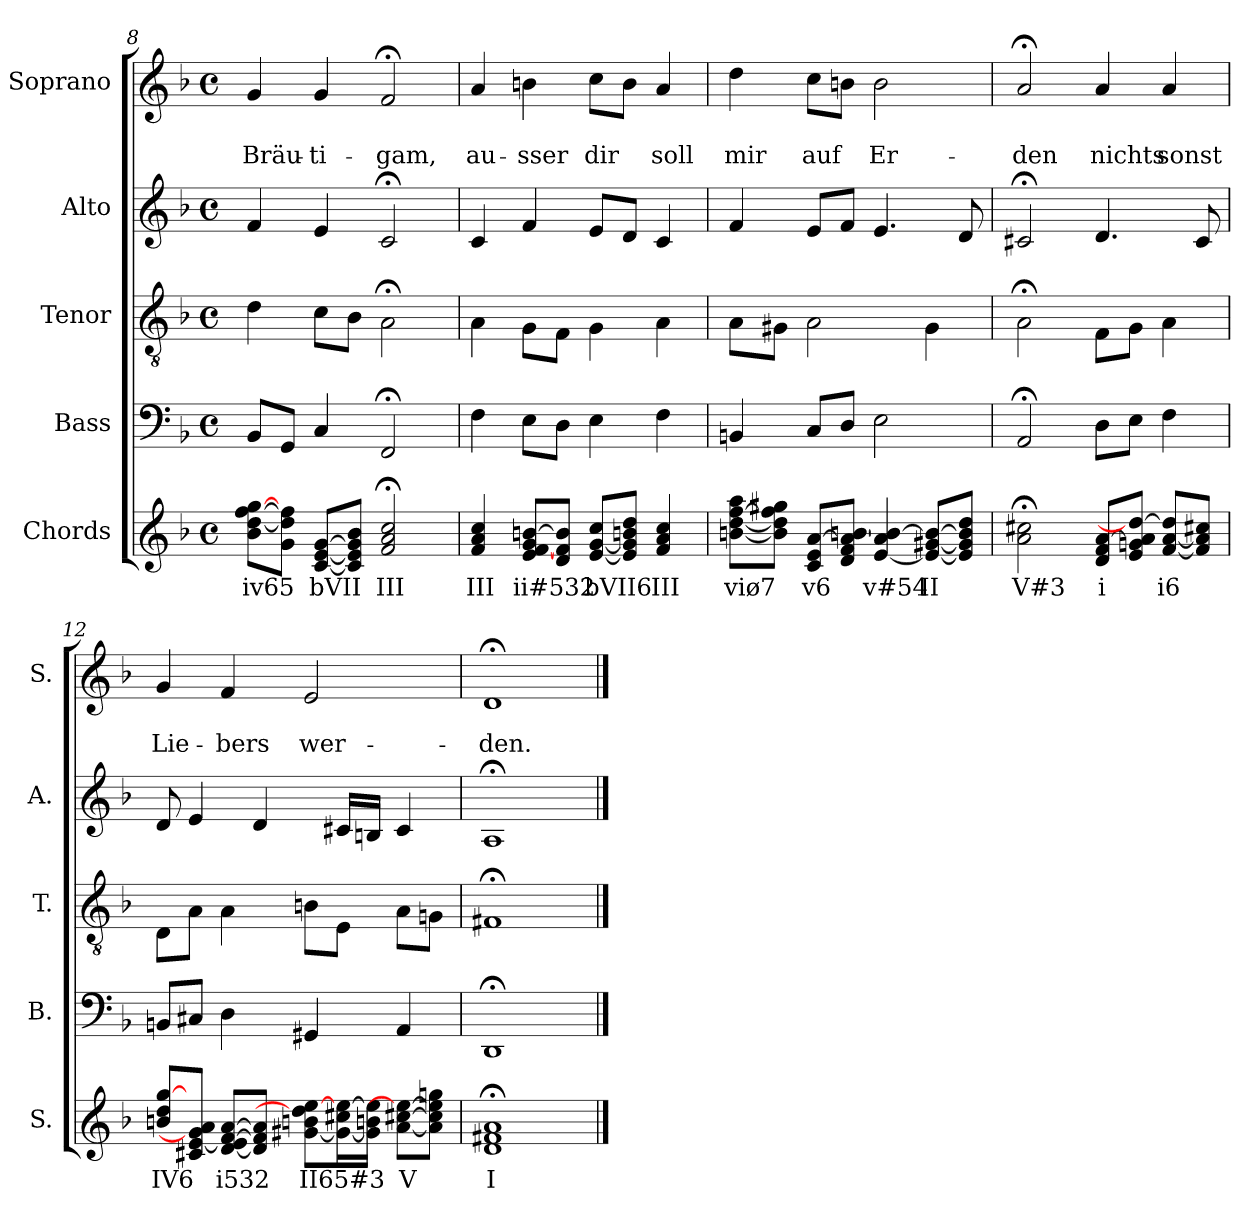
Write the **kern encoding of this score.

**kern	**text	**kern	**kern	**kern	**kern	**text	**text
*part5	*part5	*part4	*part3	*part2	*part1	*part1	*part1
*staff5	*staff5	*staff4	*staff3	*staff2	*staff1	*staff1	*staff1
*I"Chords	*	*I"Bass	*I"Tenor	*I"Alto	*I"Soprano	*	*
*I'S.	*	*I'B.	*I'T.	*I'A.	*I'S.	*	*
*clefG2	*	*clefF4	*clefGv2	*clefG2	*clefG2	*	*
*k[b-]	*	*k[b-]	*k[b-]	*k[b-]	*k[b-]	*	*
*d:	*	*F:	*F:	*F:	*d:	*	*
*M4/4	*	*M4/4	*M4/4	*M4/4	*M4/4	*	*
*met(c)	*	*met(c)	*met(c)	*met(c)	*met(c)	*	*
=8	=8	=8	=8	=8	=8	=8	=8
!	!	!	!	!	!	!	!LO:LY:b
8b-\ [8dd [8ff [8ggL	iv65	8BB-/L	4d\	4f/	4g/	.	Bräu-
8g\ 8dd] 8ff]J	.	8GG/J	.	.	.	.	.
!	!	!	!	!	!	!	!LO:LY:b
[8c/ [8e [8gL	bVII	4C/	8c\L	4e/	4g/	.	-ti-
8c/] 8e] 8g] 8b-J	.	.	8B-\J	.	.	.	.
!	!	!	!	!	!	!	!LO:LY:b
2f;< 2a;< 2cc;<	III	2FF;</	2A;<\	2c;</	2f;</	.	-gam,
!!LO:PB:g=z
=9	=9	=9	=9	=9	=9	=9	=9
!	!	!	!	!	!	!	!LO:LY:b
4f 4a 4cc	III	4F\	4A\	4c/	4a/	.	au-
!	!	!	!	!	!	!	!LO:LY:b
8e/ [8f 8g [8bnL	ii#532	8E\L	8G\L	4f/	4bn\	.	-sser
8d/ 8f 8b]J	.	8D\J	8F\J	.	.	.	.
!	!	!	!	!	!	!	!LO:LY:b
[8e/ [8g 8ccL	bVII6	4E\	4G\	8e/L	8cc\L	.	dir
8e/] 8g] 8bn 8ddJ	.	.	.	8d/J	8b\J	.	.
!	!	!	!	!	!	!	!LO:LY:b
4f 4a 4cc	III	4F\	4A\	4c/	4a/	.	soll
=10	=10	=10	=10	=10	=10	=10	=10
!	!	!	!	!	!	!	!LO:LY:b
[8bn\ [8dd [8ff 8aaL	viø7	4BBn/	8A\L	4f/	4dd\	.	mir
8b\] 8dd] 8ff] 8gg#XJ	.	.	8G#X\J	.	.	.	.
!	!	!	!	!	!	!	!LO:LY:b
8c/ 8e [8aL	v6	8C/L	2A\	8e/L	8cc\L	.	auf
8d/ 8f 8a_ 8bnJ	.	8D/J	.	8f/J	8bn\J	.	.
!	!	!	!	!	!	!	!LO:LY:b
[4e 4a] [4b	v#54	2E\	.	4.e/	2b\	.	Er-
8e/_ [8g#X 8b_L	II	.	4G#\	.	.	.	.
8e/] 8g#] 8b] 8ddJ	.	.	.	8d/	.	.	.
=11	=11	=11	=11	=11	=11	=11	=11
!	!	!	!	!	!	!	!LO:LY:b
2a;< 2cc#X;<	V#3	2AA;</	2A;<\	2c#X;</	2a;</	.	-den
!	!	!	!	!	!	!	!LO:LY:b
8d/ 8f [8aL	i	8D\L	8F\L	4.d/	4a/	.	nichts
8e/ 8gn 8a] 8dd_J	.	8E\J	8G\J	.	.	.	.
!	!	!	!	!	!	!	!LO:LY:b
[8f/ [8a 8dd]L	i6	4F\	4A\	.	4a/	.	sonst
8f/] 8a] 8cc#XJ	.	.	.	8c#/	.	.	.
=12	=12	=12	=12	=12	=12	=12	=12
!	!	!	!	!	!	!	!LO:LY:b
8bn/ 8dd [8ggL	IV6	8BBn/L	8D\L	8d/	4g/	.	Lie-
8c#X/ [8e 8g] 8aJ	.	8C#X/J	8A\J	4e/	.	.	.
!	!	!	!	!	!	!	!LO:LY:b
[8d/ 8e] [8f [8aL	i532	4D\	4A\	.	4f/	.	-bers
8d/] 8f] 8a]J	.	.	.	4d/	.	.	.
!	!	!	!	!	!	!	!LO:LY:b
[8g#X\ 8bn 8dd] [8eeL	II65#3	4GG#X/	8Bn\L	.	2e/	.	wer-
16g#\_ 16cc#X [16eeL	.	.	8E\J	16c#X/LL	.	.	.
16g#\] 16bn 16ee]JJ	.	.	.	16Bn/JJ	.	.	.
[8a\ [8cc#X 8ee_L	V	4AA/	8A\L	4c#/	.	.	.
8a\] 8cc#] 8ee] 8ggnJ	.	.	8Gn\J	.	.	.	.
=13	=13	=13	=13	=13	=13	=13	=13
!	!	!	!	!	!	!	!LO:LY:b
1d;< 1f#X;< 1a;<	I	1DD;<	1F#X;<	1A;<	1d;<	.	-den.
==	==	==	==	==	==	==	==
*-	*-	*-	*-	*-	*-	*-	*-
